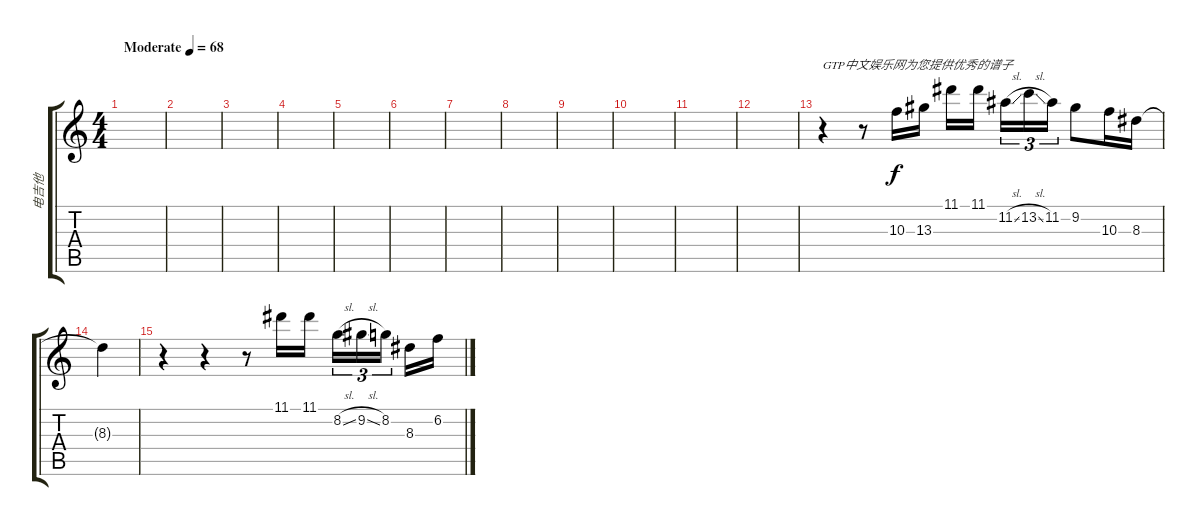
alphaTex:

\track ("电吉他 " "电吉他 ") {instrument overdrivenguitar}
\staff {score tabs}
\tuning (E4 B3 G3 D3 A2 E2) {hide}
\ts (4 4)
\tempo (68 "Moderate")
\clef g2
\ks c
|
|
|
|
|
|
|
|
|
|
|
|
r.4{txt "GTP中文娱乐网为您提供优秀的谱子"} r.8 10.3.16 13.3.16 11.1.16 11.1.16{beam splitsecondary} 11.2{sl}.16{tu (3 2)} 13.2{sl}.16{tu (3 2)} 11.2.16{tu (3 2)} 9.2.8 10.3.16 8.3.16 |
8.3{t}.4 |
r.4 r.4 r.8 11.1.16 11.1.16 8.2{sl}.16{tu (3 2)} 9.2{sl}.16{tu (3 2)} 8.2.16{tu (3 2) beam splitsecondary} 8.3.16 6.2.16
